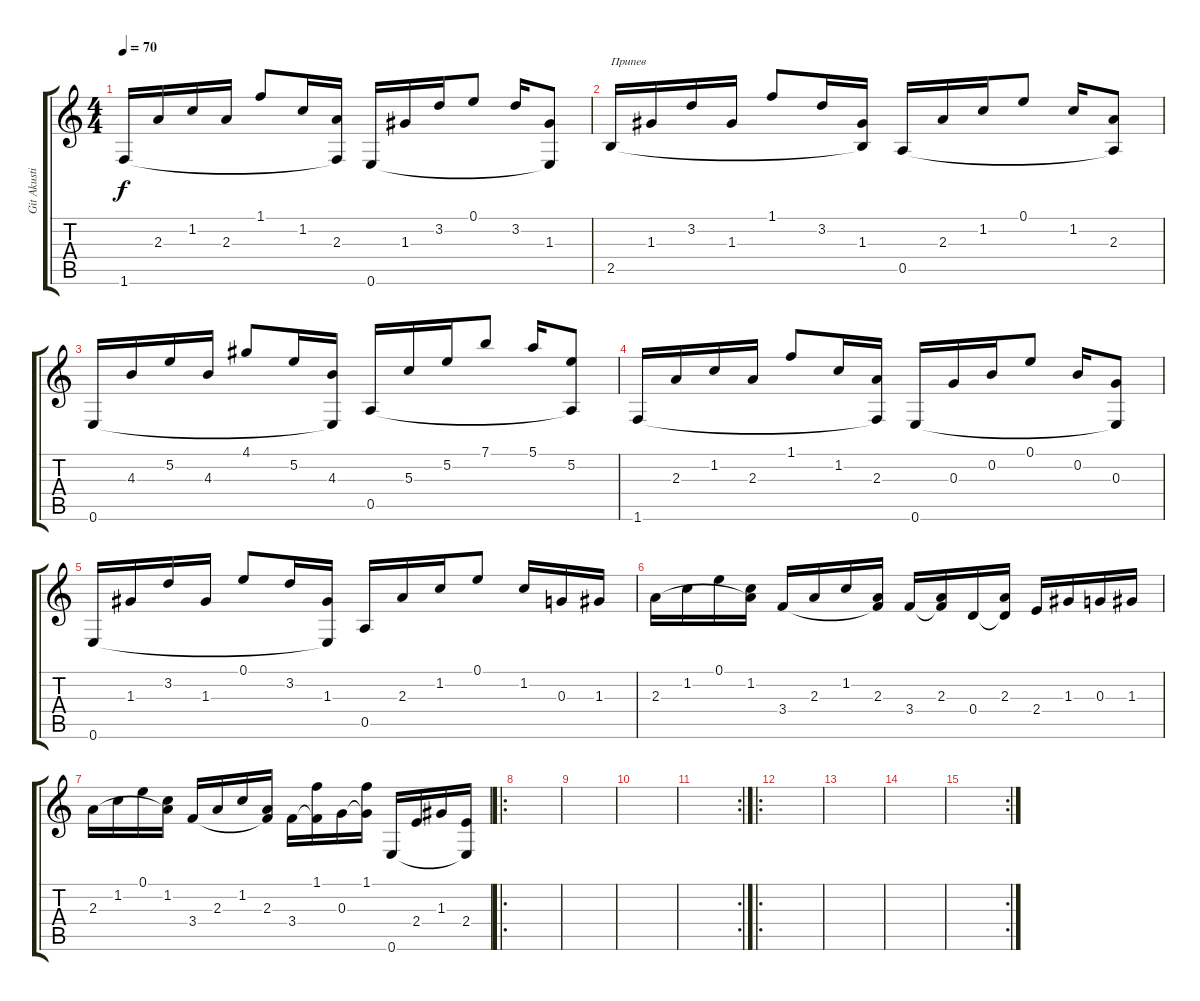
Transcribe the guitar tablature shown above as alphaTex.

\track ("Git Akustik" "Git Akusti") {instrument acousticguitarsteel}
\staff {score tabs}
\tuning (E4 B3 G3 D3 A2 E2) {hide}
\ts (4 4)
\tempo 70
\clef g2
\ks aminor
1.6.16{dy f} 2.3.16 1.2.16 2.3.16 1.1.8 1.2.16 (2.3 1.6{t}).16 0.6.16 1.3.16 3.2.16 0.1.8 3.2.16 (1.3 0.6{t}).8 |
2.5.16{txt "Припев"} 1.3.16 3.2.16 1.3.16 1.1.8 3.2.16 (1.3 2.5{t}).16 0.5.16 2.3.16 1.2.16 0.1.8 1.2.16 (2.3 0.5{t}).8 |
0.6.16 4.3.16 5.2.16 4.3.16 4.1.8 5.2.16 (4.3 0.6{t}).16 0.5.16 5.3.16 5.2.16 7.1.8 5.1.16 (5.2 0.5{t}).8 |
1.6.16 2.3.16 1.2.16 2.3.16 1.1.8 1.2.16 (2.3 1.6{t}).16 0.6.16 0.3.16 0.2.16 0.1.8 0.2.16 (0.3 0.6{t}).8 |
0.6.16 1.3.16 3.2.16 1.3.16 0.1.8 3.2.16 (1.3 0.6{t}).16 0.5.16 2.3.16 1.2.16 0.1.8 1.2.16 0.3.16 1.3.16 |
2.3.16 1.2.16 0.1.16 (1.2 2.3{t}).16 3.4.16 2.3.16 1.2.16 (2.3 3.4{t}).16 3.4.16 (2.3 3.4{t}).16 0.4.16 (2.3 0.4{t}).16 2.4.16 1.3.16 0.3.16 1.3.16 |
2.3.16 1.2.16 0.1.16 (1.2 2.3{t}).16 3.4.16 2.3.16 1.2.16 (2.3 3.4{t}).16 3.4.16 (1.1 3.4{t}).16 0.3.16 (1.1 0.3{t}).16 0.6.16 2.4.16 1.3.16 (2.4 0.6{t}).16 |
\ro
|
|
|
\rc 2
|
\ro
|
|
|
\rc 2
